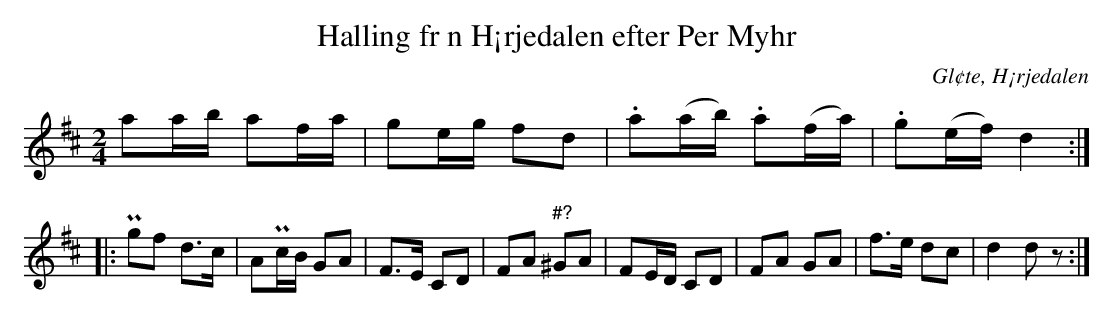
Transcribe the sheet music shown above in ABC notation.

X:1
T:Halling fr n H¡rjedalen efter Per Myhr
O:Gl¢te, H¡rjedalen
M:2/4
L:1/8
K:D
aa/b/ af/a/ | ge/g/ fd | .a(a/b/) .a(f/a/) | .g(e/f/) d2 ::
Pgf d>c | APc/B/ GA | F>E CD | FA "^#?"^GA | FE/D/ CD | FA GA | f>e dc | d2 dz :|
